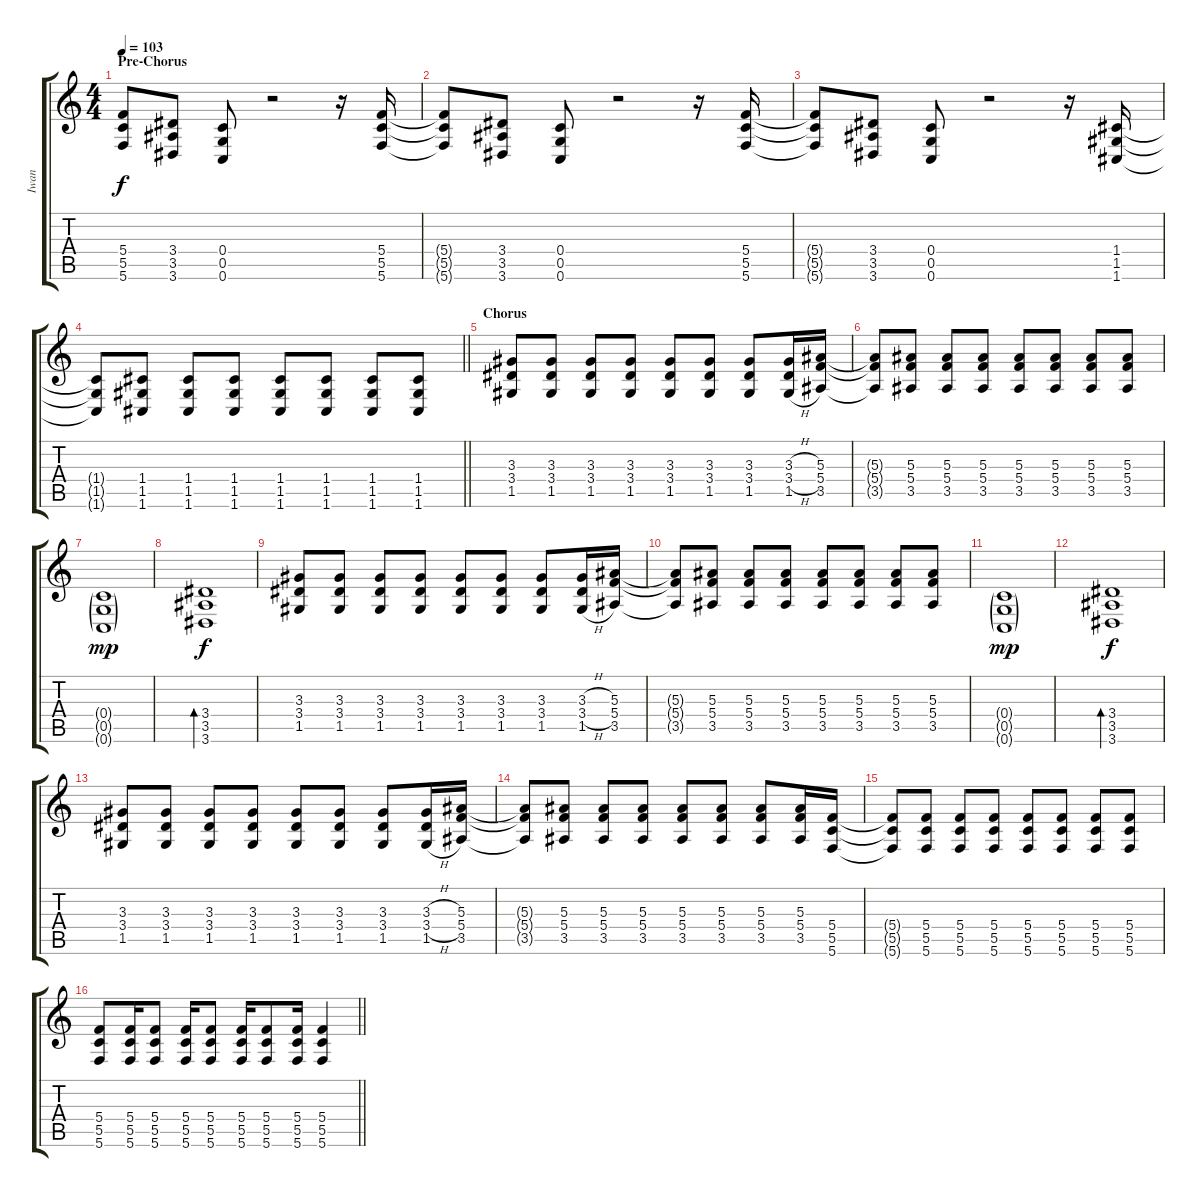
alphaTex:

\track ("Iwan" "Iwan") {instrument overdrivenguitar}
\staff {score tabs}
\tuning (D4 A3 F3 C3 G2 C2) {hide}
\ts (4 4)
\section ("" "Pre-Chorus")
\tempo 103
\clef g2
\ks c
(5.4{t} 5.5{t} 5.6{t}).8{dy f} (3.4 3.5 3.6).8 (0.4 0.5 0.6).8 r.2 r.16 (5.4 5.5 5.6).16 |
(5.4{t} 5.5{t} 5.6{t}).8 (3.4 3.5 3.6).8 (0.4 0.5 0.6).8 r.2 r.16 (5.4 5.5 5.6).16 |
(5.4{t} 5.5{t} 5.6{t}).8 (3.4 3.5 3.6).8 (0.4 0.5 0.6).8 r.2 r.16 (1.4 1.5 1.6).16 |
\barLineRight lightlight
(1.4{t} 1.5{t} 1.6{t}).8 (1.4 1.5 1.6).8 (1.4 1.5 1.6).8 (1.4 1.5 1.6).8 (1.4 1.5 1.6).8 (1.4 1.5 1.6).8 (1.4 1.5 1.6).8 (1.4 1.5 1.6).8 |
\section ("" "Chorus")
(3.3 3.4 1.5).8 (3.3 3.4 1.5).8 (3.3 3.4 1.5).8 (3.3 3.4 1.5).8 (3.3 3.4 1.5).8 (3.3 3.4 1.5).8 (3.3 3.4 1.5).8 (3.3{h} 3.4{h} 1.5{h}).16 (5.3 5.4 3.5).16 |
(5.3{t} 5.4{t} 3.5{t}).8 (5.3 5.4 3.5).8 (5.3 5.4 3.5).8 (5.3 5.4 3.5).8 (5.3 5.4 3.5).8 (5.3 5.4 3.5).8 (5.3 5.4 3.5).8 (5.3 5.4 3.5).8 |
(0.4{g} 0.5{g} 0.6{g}).1{dy mp} |
(3.4 3.5 3.6).1{bd 120 dy f} |
(3.3 3.4 1.5).8 (3.3 3.4 1.5).8 (3.3 3.4 1.5).8 (3.3 3.4 1.5).8 (3.3 3.4 1.5).8 (3.3 3.4 1.5).8 (3.3 3.4 1.5).8 (3.3{h} 3.4{h} 1.5{h}).16 (5.3 5.4 3.5).16 |
(5.3{t} 5.4{t} 3.5{t}).8 (5.3 5.4 3.5).8 (5.3 5.4 3.5).8 (5.3 5.4 3.5).8 (5.3 5.4 3.5).8 (5.3 5.4 3.5).8 (5.3 5.4 3.5).8 (5.3 5.4 3.5).8 |
(0.4{g} 0.5{g} 0.6{g}).1{dy mp} |
(3.4 3.5 3.6).1{bd 120 dy f} |
(3.3 3.4 1.5).8 (3.3 3.4 1.5).8 (3.3 3.4 1.5).8 (3.3 3.4 1.5).8 (3.3 3.4 1.5).8 (3.3 3.4 1.5).8 (3.3 3.4 1.5).8 (3.3{h} 3.4{h} 1.5{h}).16 (5.3 5.4 3.5).16 |
(5.3{t} 5.4{t} 3.5{t}).8 (5.3 5.4 3.5).8 (5.3 5.4 3.5).8 (5.3 5.4 3.5).8 (5.3 5.4 3.5).8 (5.3 5.4 3.5).8 (5.3 5.4 3.5).8 (5.3 5.4 3.5).16 (5.4 5.5 5.6).16 |
(5.4{t} 5.5{t} 5.6{t}).8 (5.4 5.5 5.6).8 (5.4 5.5 5.6).8 (5.4 5.5 5.6).8 (5.4 5.5 5.6).8 (5.4 5.5 5.6).8 (5.4 5.5 5.6).8 (5.4 5.5 5.6).8 |
\barLineRight lightlight
(5.4 5.5 5.6).8 (5.4 5.5 5.6).16 (5.4 5.5 5.6).8 (5.4 5.5 5.6).16 (5.4 5.5 5.6).8 (5.4 5.5 5.6).16 (5.4 5.5 5.6).8 (5.4 5.5 5.6).16 (5.4 5.5 5.6).4
